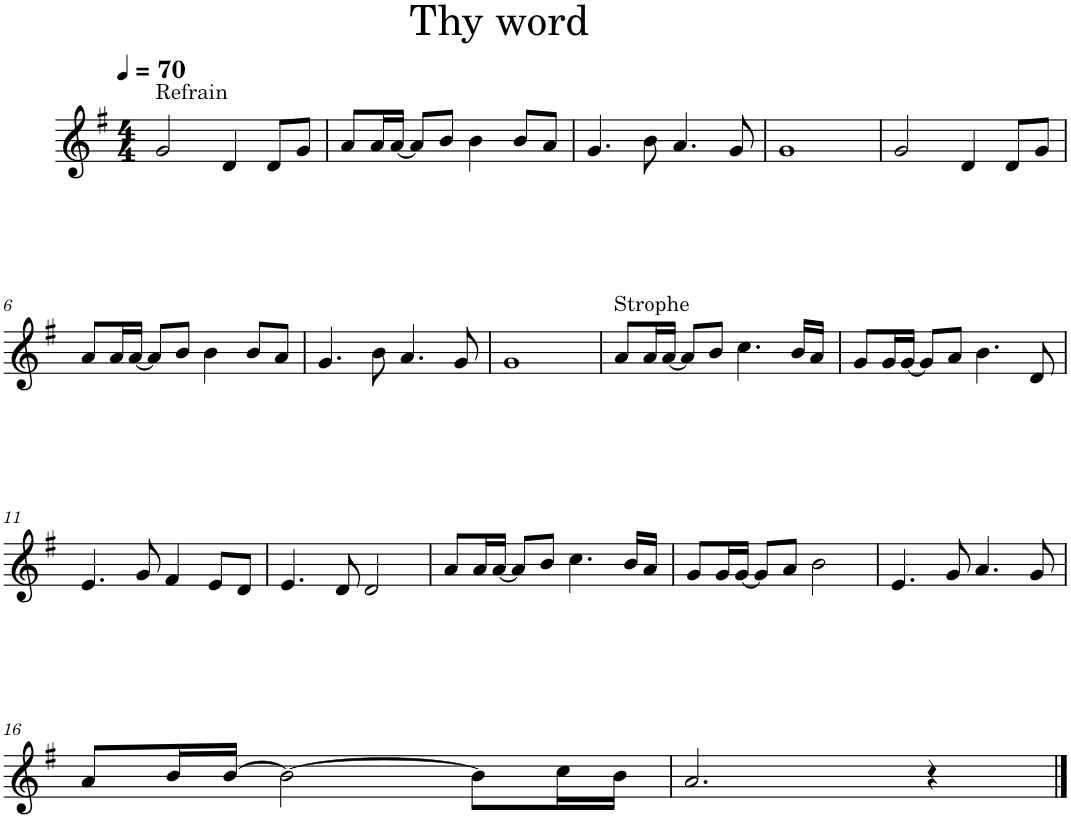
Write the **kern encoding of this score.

**kern
*part1
*staff1
*I"Trompete
*I'Trp.
*clefG2
*Trd1c2
*k[f#]
*M4/4
*MM70
=1
!LO:TX:a:t=Refrain
2g/
4d/
8d/L
8g/J
=2
8a/L
16a/L
[16a/JJ
!LO:TX:a:t=Thy word
8a/L]
8b/J
4b\
8b/L
8a/J
=3
4.g/
8b\
4.a/
8g/
=4
1g
=5
2g/
4d/
8d/L
8g/J
!!LO:LB:g=z
=6
8a/L
16a/L
[16a/JJ
8a/L]
8b/J
4b\
8b/L
8a/J
=7
4.g/
8b\
4.a/
8g/
=8
1g
=9
!LO:TX:a:t=Strophe
8a/L
16a/L
[16a/JJ
8a/L]
8b/J
4.cc\
16b/LL
16a/JJ
=10
8g/L
16g/L
[16g/JJ
8g/L]
8a/J
4.b\
8d/
!!LO:LB:g=z
=11
4.e/
8g/
4f#/
8e/L
8d/J
=12
4.e/
8d/
2d/
=13
8a/L
16a/L
[16a/JJ
8a/L]
8b/J
4.cc\
16b/LL
16a/JJ
=14
8g/L
16g/L
[16g/JJ
8g/L]
8a/J
2b\
=15
4.e/
8g/
4.a/
8g/
!!LO:LB:g=z
=16
8a/L
16b/L
[16b/JJ
2b\_
8b\L]
16cc\L
16b\JJ
=17
2.a/
4r
==
*-
